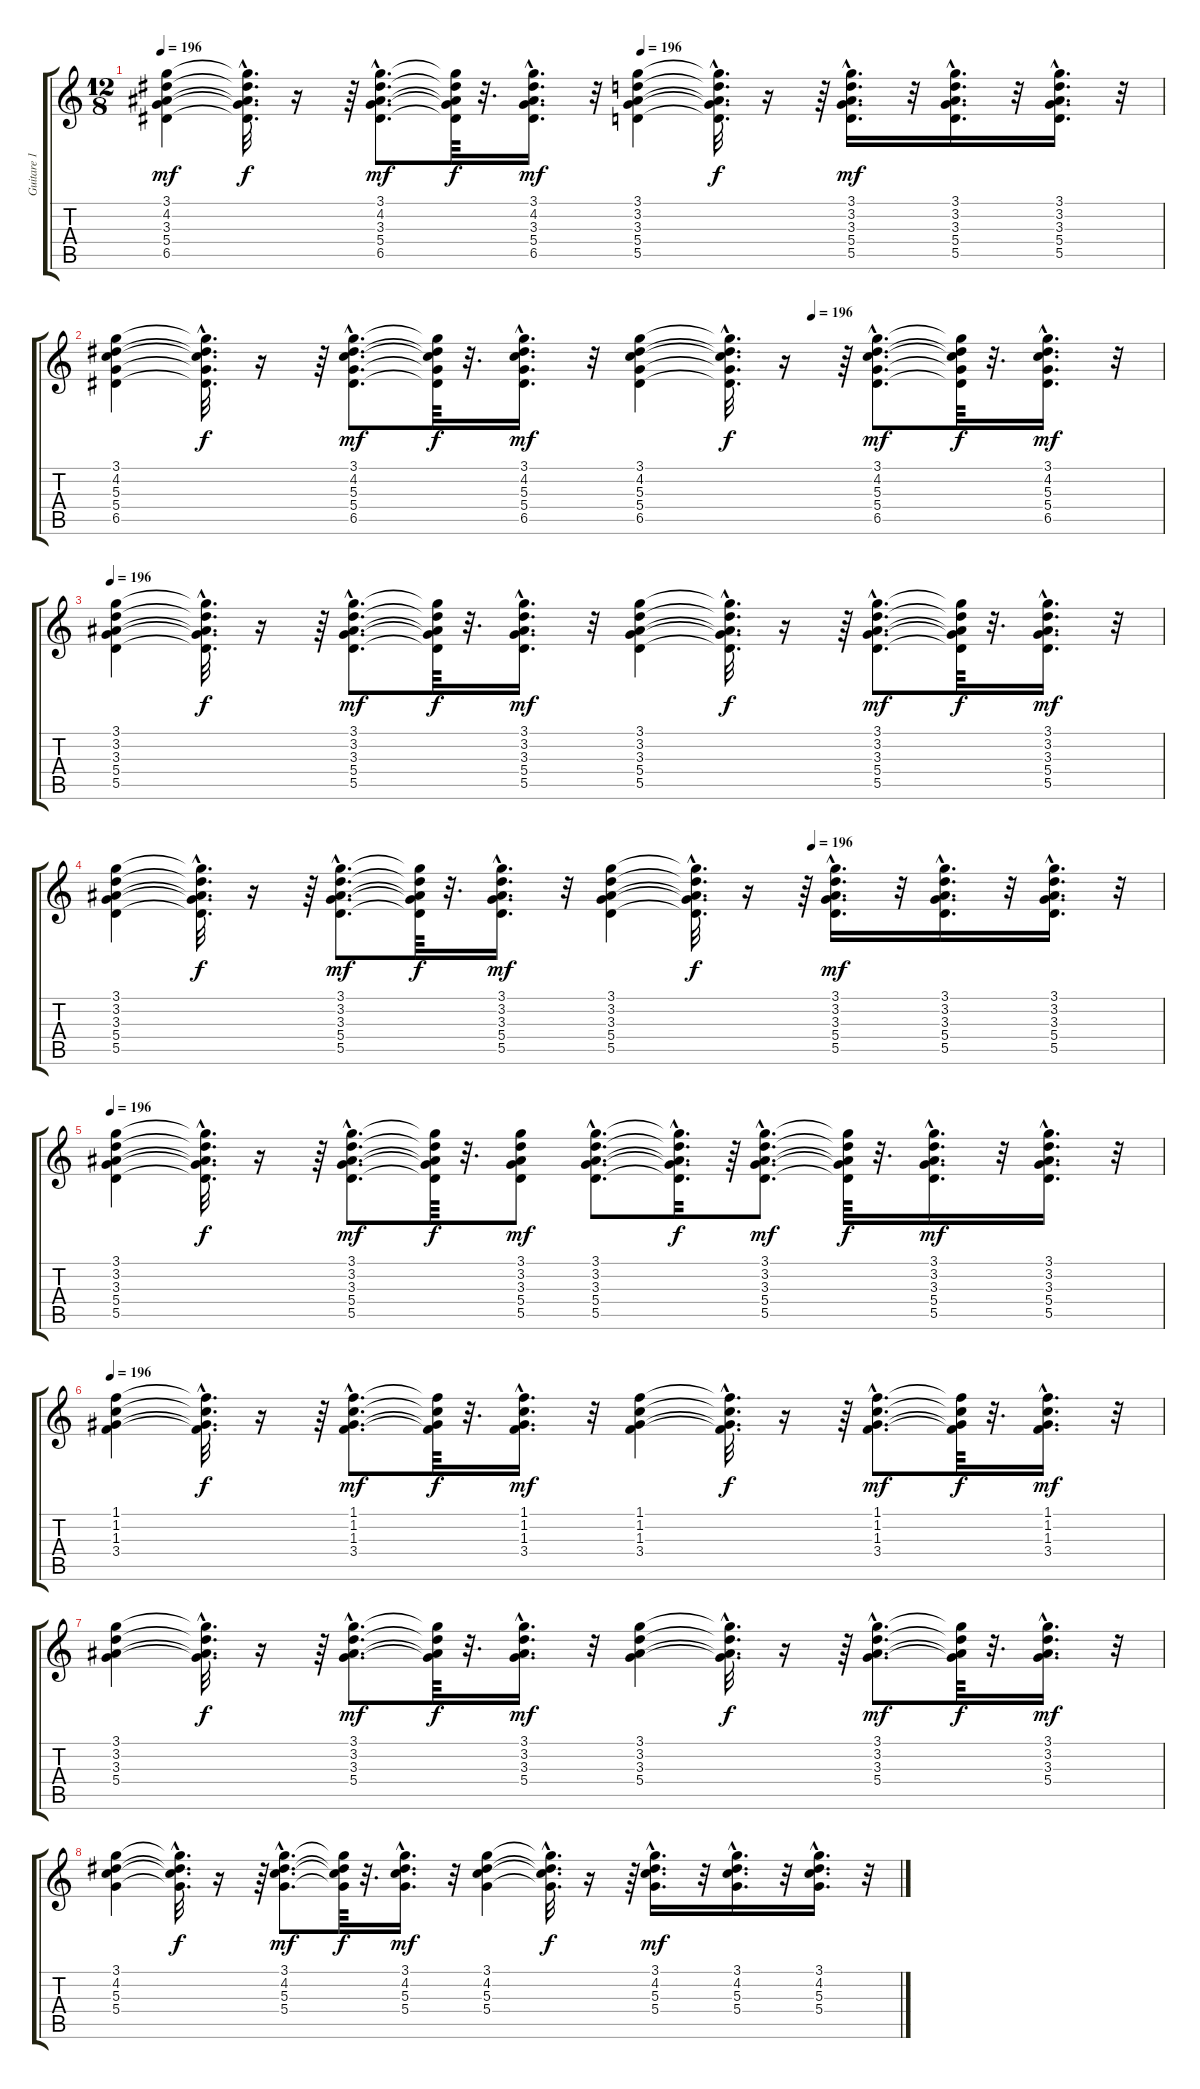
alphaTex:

\track ("Guitare 1" "Guitare 1") {instrument acousticguitarnylon}
\staff {score tabs}
\tuning (E4 B3 G3 D3 A2 E2) {hide}
\ts (12 8)
\tempo 196
\tempo (196 0.4791666666666667)
\clef g2
\ks c
(3.1 4.2 3.3 5.4 6.5).4{dy mf} (3.1{hac t} 4.2{hac t} 3.3{hac t} 5.4{hac t} 6.5{hac t}).32{d dy f} r.16 r.64 (3.1{hac} 4.2{hac} 3.3{hac} 5.4{hac} 6.5{hac}).8{d dy mf} (3.1{t} 4.2{t} 3.3{t} 5.4{t} 6.5{t}).64{dy f} r.32{d} (3.1{hac} 4.2{hac} 3.3{hac} 5.4{hac} 6.5{hac}).16{d dy mf} r.32 (3.1 3.2 3.3 5.4 5.5).4 (3.1{hac t} 3.2{hac t} 3.3{hac t} 5.4{hac t} 5.5{hac t}).32{d dy f} r.16 r.64 (3.1{hac} 3.2{hac} 3.3{hac} 5.4{hac} 5.5{hac}).16{d dy mf} r.32 (3.1{hac} 3.2{hac} 3.3{hac} 5.4{hac} 5.5{hac}).16{d} r.32 (3.1{hac} 3.2{hac} 3.3{hac} 5.4{hac} 5.5{hac}).16{d} r.32 |
\tempo (196 0.6666666666666666)
(3.1 4.2 5.3 5.4 6.5).4 (3.1{hac t} 4.2{hac t} 5.3{hac t} 5.4{hac t} 6.5{hac t}).32{d dy f} r.16 r.64 (3.1{hac} 4.2{hac} 5.3{hac} 5.4{hac} 6.5{hac}).8{d dy mf} (3.1{t} 4.2{t} 5.3{t} 5.4{t} 6.5{t}).64{dy f} r.32{d} (3.1{hac} 4.2{hac} 5.3{hac} 5.4{hac} 6.5{hac}).16{d dy mf} r.32 (3.1 4.2 5.3 5.4 6.5).4 (3.1{hac t} 4.2{hac t} 5.3{hac t} 5.4{hac t} 6.5{hac t}).32{d dy f} r.16 r.64 (3.1{hac} 4.2{hac} 5.3{hac} 5.4{hac} 6.5{hac}).8{d dy mf} (3.1{t} 4.2{t} 5.3{t} 5.4{t} 6.5{t}).64{dy f} r.32{d} (3.1{hac} 4.2{hac} 5.3{hac} 5.4{hac} 6.5{hac}).16{d dy mf} r.32 |
\tempo 196
(3.1 3.2 3.3 5.4 5.5).4 (3.1{hac t} 3.2{hac t} 3.3{hac t} 5.4{hac t} 5.5{hac t}).32{d dy f} r.16 r.64 (3.1{hac} 3.2{hac} 3.3{hac} 5.4{hac} 5.5{hac}).8{d dy mf} (3.1{t} 3.2{t} 3.3{t} 5.4{t} 5.5{t}).64{dy f} r.32{d} (3.1{hac} 3.2{hac} 3.3{hac} 5.4{hac} 5.5{hac}).16{d dy mf} r.32 (3.1 3.2 3.3 5.4 5.5).4 (3.1{hac t} 3.2{hac t} 3.3{hac t} 5.4{hac t} 5.5{hac t}).32{d dy f} r.16 r.64 (3.1{hac} 3.2{hac} 3.3{hac} 5.4{hac} 5.5{hac}).8{d dy mf} (3.1{t} 3.2{t} 3.3{t} 5.4{t} 5.5{t}).64{dy f} r.32{d} (3.1{hac} 3.2{hac} 3.3{hac} 5.4{hac} 5.5{hac}).16{d dy mf} r.32 |
\tempo (196 0.6666666666666666)
(3.1 3.2 3.3 5.4 5.5).4 (3.1{hac t} 3.2{hac t} 3.3{hac t} 5.4{hac t} 5.5{hac t}).32{d dy f} r.16 r.64 (3.1{hac} 3.2{hac} 3.3{hac} 5.4{hac} 5.5{hac}).8{d dy mf} (3.1{t} 3.2{t} 3.3{t} 5.4{t} 5.5{t}).64{dy f} r.32{d} (3.1{hac} 3.2{hac} 3.3{hac} 5.4{hac} 5.5{hac}).16{d dy mf} r.32 (3.1 3.2 3.3 5.4 5.5).4 (3.1{hac t} 3.2{hac t} 3.3{hac t} 5.4{hac t} 5.5{hac t}).32{d dy f} r.16 r.64 (3.1{hac} 3.2{hac} 3.3{hac} 5.4{hac} 5.5{hac}).16{d dy mf} r.32 (3.1{hac} 3.2{hac} 3.3{hac} 5.4{hac} 5.5{hac}).16{d} r.32 (3.1{hac} 3.2{hac} 3.3{hac} 5.4{hac} 5.5{hac}).16{d} r.32 |
\tempo 196
(3.1 3.2 3.3 5.4 5.5).4 (3.1{hac t} 3.2{hac t} 3.3{hac t} 5.4{hac t} 5.5{hac t}).32{d dy f} r.16 r.64 (3.1{hac} 3.2{hac} 3.3{hac} 5.4{hac} 5.5{hac}).8{d dy mf} (3.1{t} 3.2{t} 3.3{t} 5.4{t} 5.5{t}).64{dy f} r.32{d} (3.1 3.2 3.3 5.4 5.5).8{dy mf} (3.1{hac} 3.2{hac} 3.3{hac} 5.4{hac} 5.5{hac}).8{d} (3.1{hac t} 3.2{hac t} 3.3{hac t} 5.4{hac t} 5.5{hac t}).32{d dy f} r.64 (3.1{hac} 3.2{hac} 3.3{hac} 5.4{hac} 5.5{hac}).8{d dy mf} (3.1{t} 3.2{t} 3.3{t} 5.4{t} 5.5{t}).64{dy f} r.32{d} (3.1{hac} 3.2{hac} 3.3{hac} 5.4{hac} 5.5{hac}).16{d dy mf} r.32 (3.1{hac} 3.2{hac} 3.3{hac} 5.4{hac} 5.5{hac}).16{d} r.32 |
\tempo 196
(1.1 1.2 1.3 3.4).4 (1.1{hac t} 1.2{hac t} 1.3{hac t} 3.4{hac t}).32{d dy f} r.16 r.64 (1.1{hac} 1.2{hac} 1.3{hac} 3.4{hac}).8{d dy mf} (1.1{t} 1.2{t} 1.3{t} 3.4{t}).64{dy f} r.32{d} (1.1{hac} 1.2{hac} 1.3{hac} 3.4{hac}).16{d dy mf} r.32 (1.1 1.2 1.3 3.4).4 (1.1{hac t} 1.2{hac t} 1.3{hac t} 3.4{hac t}).32{d dy f} r.16 r.64 (1.1{hac} 1.2{hac} 1.3{hac} 3.4{hac}).8{d dy mf} (1.1{t} 1.2{t} 1.3{t} 3.4{t}).64{dy f} r.32{d} (1.1{hac} 1.2{hac} 1.3{hac} 3.4{hac}).16{d dy mf} r.32 |
(3.1 3.2 3.3 5.4).4 (3.1{hac t} 3.2{hac t} 3.3{hac t} 5.4{hac t}).32{d dy f} r.16 r.64 (3.1{hac} 3.2{hac} 3.3{hac} 5.4{hac}).8{d dy mf} (3.1{t} 3.2{t} 3.3{t} 5.4{t}).64{dy f} r.32{d} (3.1{hac} 3.2{hac} 3.3{hac} 5.4{hac}).16{d dy mf} r.32 (3.1 3.2 3.3 5.4).4 (3.1{hac t} 3.2{hac t} 3.3{hac t} 5.4{hac t}).32{d dy f} r.16 r.64 (3.1{hac} 3.2{hac} 3.3{hac} 5.4{hac}).8{d dy mf} (3.1{t} 3.2{t} 3.3{t} 5.4{t}).64{dy f} r.32{d} (3.1{hac} 3.2{hac} 3.3{hac} 5.4{hac}).16{d dy mf} r.32 |
(3.1 4.2 5.3 5.4).4 (3.1{hac t} 4.2{hac t} 5.3{hac t} 5.4{hac t}).32{d dy f} r.16 r.64 (3.1{hac} 4.2{hac} 5.3{hac} 5.4{hac}).8{d dy mf} (3.1{t} 4.2{t} 5.3{t} 5.4{t}).64{dy f} r.32{d} (3.1{hac} 4.2{hac} 5.3{hac} 5.4{hac}).16{d dy mf} r.32 (3.1 4.2 5.3 5.4).4 (3.1{hac t} 4.2{hac t} 5.3{hac t} 5.4{hac t}).32{d dy f} r.16 r.64 (3.1{hac} 4.2{hac} 5.3{hac} 5.4{hac}).16{d dy mf} r.32 (3.1{hac} 4.2{hac} 5.3{hac} 5.4{hac}).16{d} r.32 (3.1{hac} 4.2{hac} 5.3{hac} 5.4{hac}).16{d} r.32
